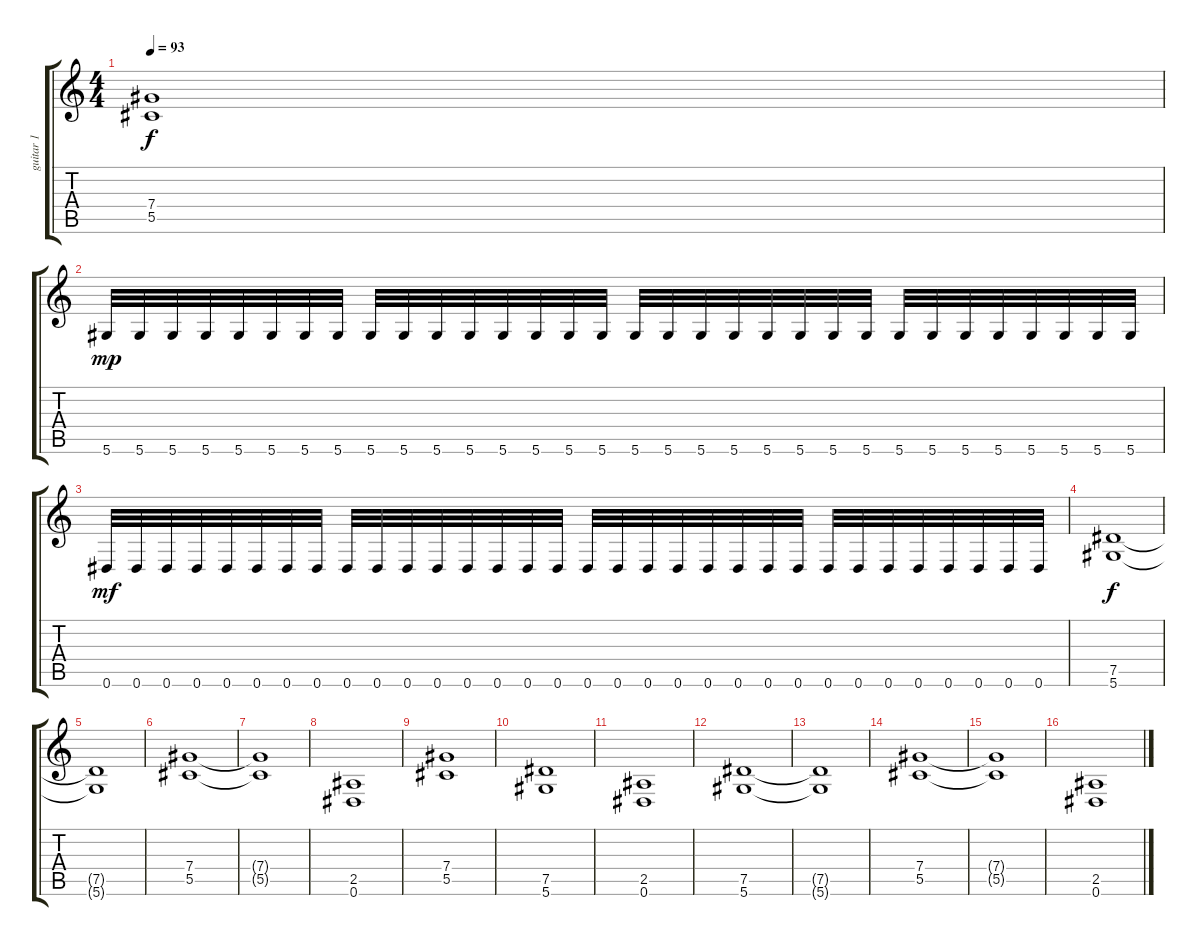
\track ("guitar 1" "guitar 1") {instrument distortionguitar}
\staff {score tabs}
\tuning (Eb4 Bb3 Gb3 Db3 Ab2 Eb2) {hide}
\ts (4 4)
\tempo 93
\clef g2
\ks c
(7.4 5.5).1{dy f} |
5.6.32{dy mp} 5.6.32 5.6.32 5.6.32 5.6.32 5.6.32 5.6.32 5.6.32 5.6.32 5.6.32 5.6.32 5.6.32 5.6.32 5.6.32 5.6.32 5.6.32 5.6.32 5.6.32 5.6.32 5.6.32 5.6.32 5.6.32 5.6.32 5.6.32 5.6.32 5.6.32 5.6.32 5.6.32 5.6.32 5.6.32 5.6.32 5.6.32 |
0.6.32{dy mf} 0.6.32 0.6.32 0.6.32 0.6.32 0.6.32 0.6.32 0.6.32 0.6.32 0.6.32 0.6.32 0.6.32 0.6.32 0.6.32 0.6.32 0.6.32 0.6.32 0.6.32 0.6.32 0.6.32 0.6.32 0.6.32 0.6.32 0.6.32 0.6.32 0.6.32 0.6.32 0.6.32 0.6.32 0.6.32 0.6.32 0.6.32 |
(7.5 5.6).1{dy f} |
(7.5{t} 5.6{t}).1 |
(7.4 5.5).1 |
(7.4{t} 5.5{t}).1 |
(2.5 0.6).1 |
(7.4 5.5).1 |
(7.5 5.6).1 |
(2.5 0.6).1 |
(7.5 5.6).1 |
(7.5{t} 5.6{t}).1 |
(7.4 5.5).1 |
(7.4{t} 5.5{t}).1 |
(2.5 0.6).1
